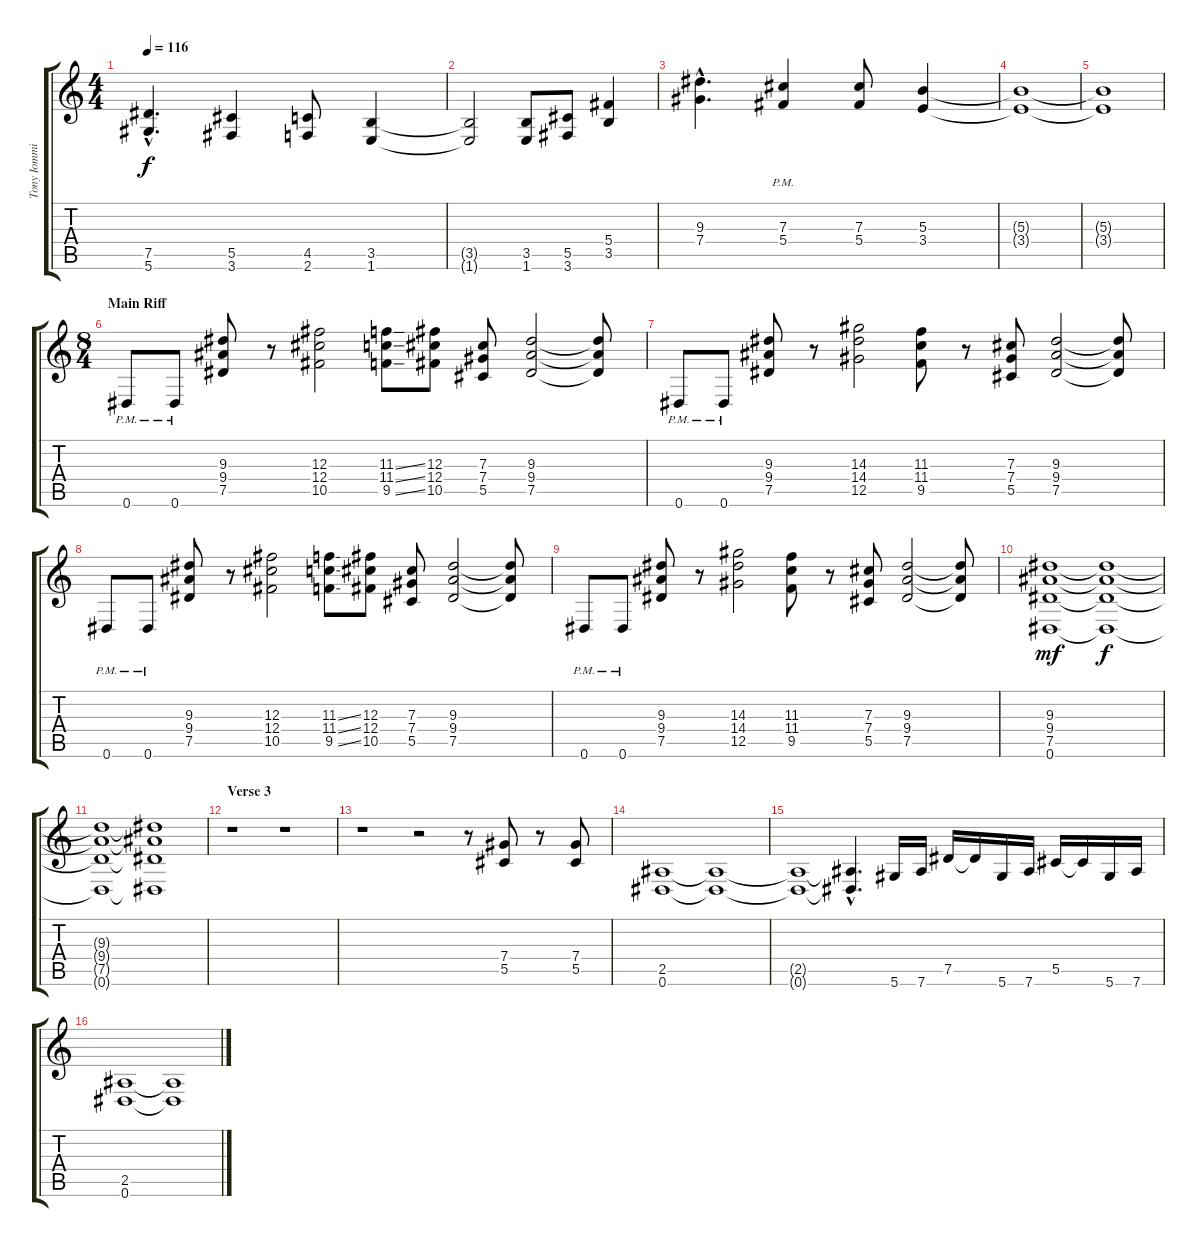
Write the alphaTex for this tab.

\track ("Tony Iommi - Overdub" "Tony Iommi") {instrument overdrivenguitar}
\staff {score tabs}
\tuning (Eb4 Bb3 Gb3 Db3 Ab2 Eb2) {hide}
\ts (4 4)
\tempo 116
\clef g2
\ks c
(7.5{hac} 5.6{hac}).4{d dy f} (5.5 3.6).4 (4.5 2.6).8 (3.5 1.6).4 |
(3.5{t} 1.6{t}).2 (3.5 1.6).8 (5.5 3.6).8 (5.4 3.5).4 |
(9.3{hac} 7.4{hac}).4{d} (7.3{pm} 5.4{pm}).4 (7.3 5.4).8 (5.3 3.4).4 |
(5.3{t} 3.4{t}).1 |
(5.3{t} 3.4{t}).1 |
\ts (8 4)
\section ("" "Main Riff")
0.6{pm}.8 0.6{pm}.8 (9.3 9.4 7.5).8 r.8 (12.3 12.4 10.5).2 (11.3{ss} 11.4{ss} 9.5{ss}).8 (12.3 12.4 10.5).8 (7.3 7.4 5.5).8 (9.3 9.4 7.5).2 (9.3{t} 9.4{t} 7.5{t}).8 |
0.6{pm}.8 0.6{pm}.8 (9.3 9.4 7.5).8 r.8 (14.3 14.4 12.5).2 (11.3 11.4 9.5).8 r.8 (7.3 7.4 5.5).8 (9.3 9.4 7.5).2 (9.3{t} 9.4{t} 7.5{t}).8 |
0.6{pm}.8 0.6{pm}.8 (9.3 9.4 7.5).8 r.8 (12.3 12.4 10.5).2 (11.3{ss} 11.4{ss} 9.5{ss}).8 (12.3 12.4 10.5).8 (7.3 7.4 5.5).8 (9.3 9.4 7.5).2 (9.3{t} 9.4{t} 7.5{t}).8 |
0.6{pm}.8 0.6{pm}.8 (9.3 9.4 7.5).8 r.8 (14.3 14.4 12.5).2 (11.3 11.4 9.5).8 r.8 (7.3 7.4 5.5).8 (9.3 9.4 7.5).2 (9.3{t} 9.4{t} 7.5{t}).8 |
(9.3 9.4 7.5 0.6).1{dy mf} (9.3{t} 9.4{t} 7.5{t} 0.6{t}).1{dy f} |
(9.3{t} 9.4{t} 7.5{t} 0.6{t}).1 (9.3{t} 9.4{t} 7.5{t} 0.6{t}).1 |
\section ("" "Verse 3")
r.1 r.1 |
r.1 r.2 r.8 (7.4 5.5).8 r.8 (7.4 5.5).8 |
(2.5 0.6).1 (2.5{t} 0.6{t}).1 |
(2.5{t} 0.6{t}).1 (2.5{hac t} 0.6{hac t}).4{d} 5.6.16 7.6.16 7.5.16 7.5{t}.16 5.6.16 7.6.16 5.5.16 5.5{t}.16 5.6.16 7.6.16 |
(2.5 0.6).1 (2.5{t} 0.6{t}).1
